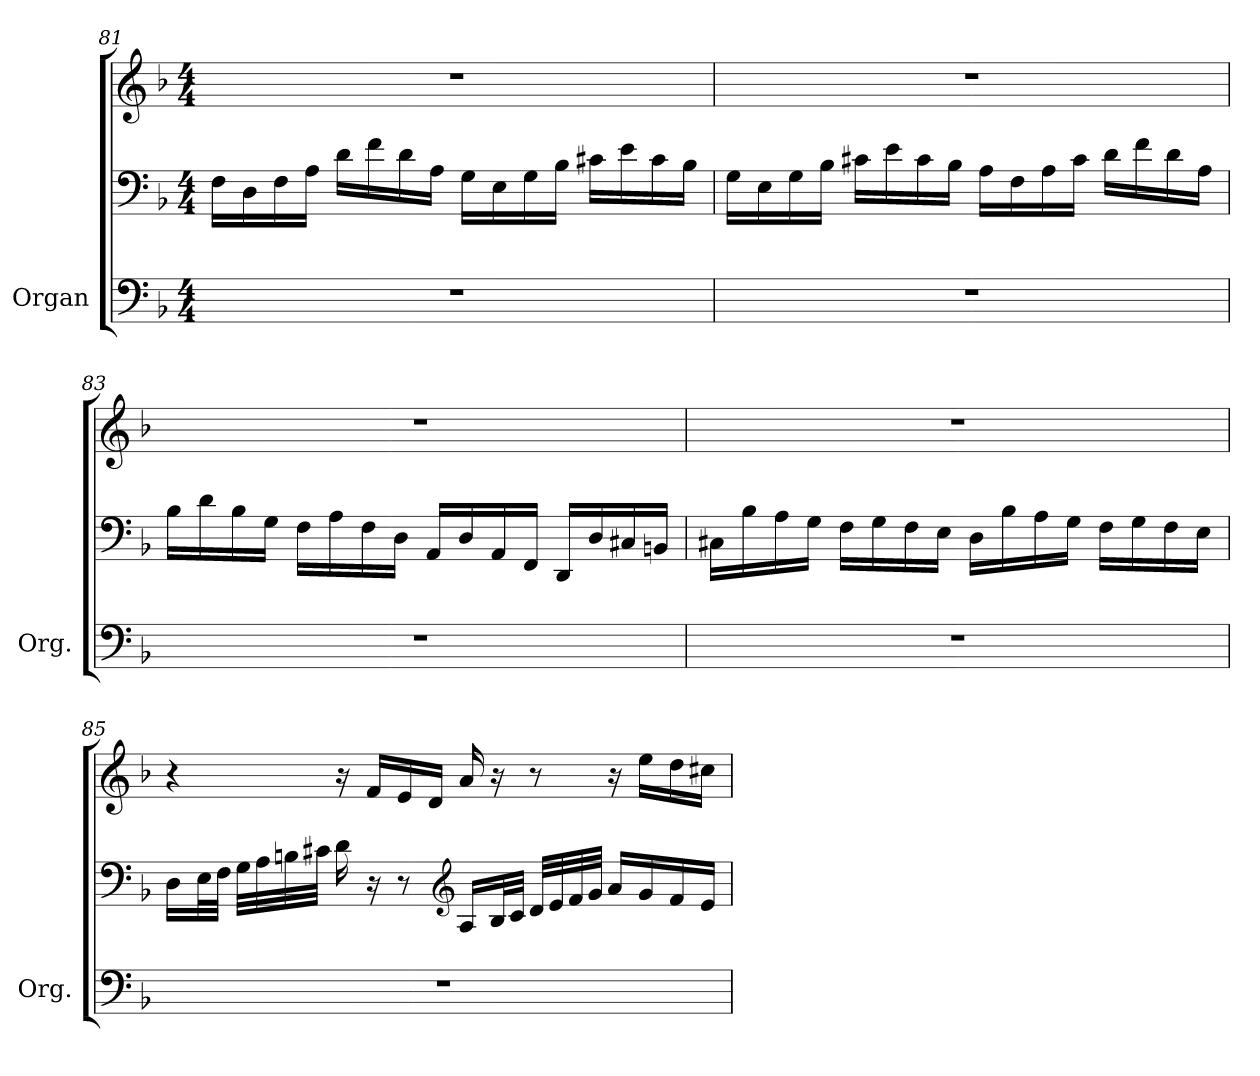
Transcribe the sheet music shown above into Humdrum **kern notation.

**kern	**kern	**kern
*part1	*part1	*part1
*staff3	*staff2	*staff1
*I"Organ	*	*
*I'Org.	*	*
!!LO:LB:g=z
*clefF4	*clefF4	*clefG2
*k[b-]	*k[b-]	*k[b-]
*F:	*F:	*F:
*M4/4	*M4/4	*M4/4
=81	=81	=81
1r	16F\LL	1r
.	16D\	.
.	16F\	.
.	16A\JJ	.
.	16d\LL	.
.	16f\	.
.	16d\	.
.	16A\JJ	.
.	16G\LL	.
.	16E\	.
.	16G\	.
.	16B-\JJ	.
.	16c#X\LL	.
.	16e\	.
.	16c#\	.
.	16B-\JJ	.
=82	=82	=82
1r	16G\LL	1r
.	16E\	.
.	16G\	.
.	16B-\JJ	.
.	16c#X\LL	.
.	16e\	.
.	16c#\	.
.	16B-\JJ	.
.	16A\LL	.
.	16F\	.
.	16A\	.
.	16c#\JJ	.
.	16d\LL	.
.	16f\	.
.	16d\	.
.	16A\JJ	.
!!LO:LB:g=z
=83	=83	=83
1r	16B-\LL	1r
.	16d\	.
.	16B-\	.
.	16G\JJ	.
.	16F\LL	.
.	16A\	.
.	16F\	.
.	16D\JJ	.
.	16AA/LL	.
.	16D/	.
.	16AA/	.
.	16FF/JJ	.
.	16DD/LL	.
.	16D/	.
.	16C#X/	.
.	16BBn/JJ	.
=84	=84	=84
1r	16C#X\LL	1r
.	16B-\	.
.	16A\	.
.	16G\JJ	.
.	16F\LL	.
.	16G\	.
.	16F\	.
.	16E\JJ	.
.	16D\LL	.
.	16B-\	.
.	16A\	.
.	16G\JJ	.
.	16F\LL	.
.	16G\	.
.	16F\	.
.	16E\JJ	.
!!LO:LB:g=z
=85	=85	=85
1r	16D\LL	4r
.	32E\L	.
.	32F\JJJ	.
.	32G\LLL	.
.	32A\	.
.	32Bn\	.
.	32c#X\JJJ	.
.	16d\	16r
.	16r	16f/LL
.	8r	16e/
.	.	16d/JJ
*	*clefG2	*
.	16A/LL	16a/
.	32B/L	16r
.	32c#/JJJ	.
.	32d/LLL	8r
.	32e/	.
.	32f/	.
.	32g/JJJ	.
.	16a/LL	16r
.	16g/	16ee\LL
.	16f/	16dd\
.	16e/JJ	16cc#X\JJ
=	=	=
*-	*-	*-
